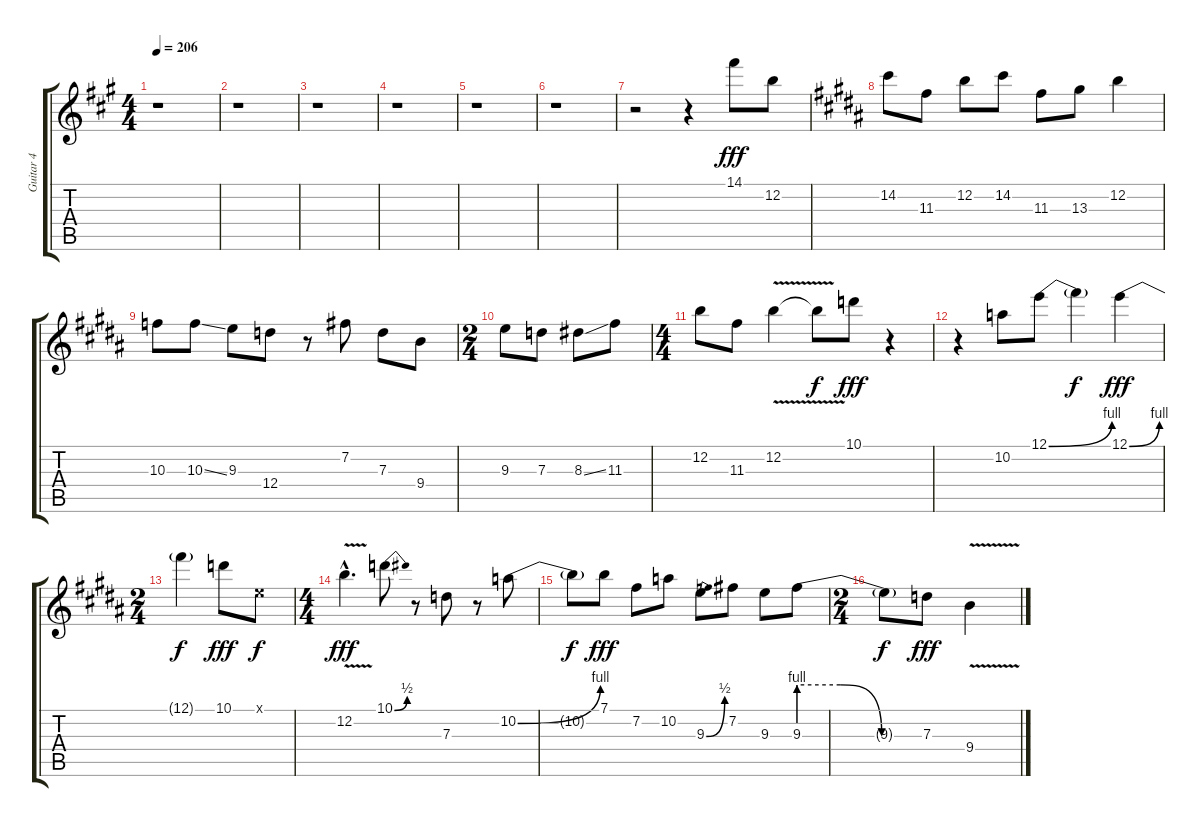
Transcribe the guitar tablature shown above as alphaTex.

\track ("Guitar 4" "Guitar 4") {instrument electricguitarjazz}
\staff {score tabs}
\tuning (E4 B3 G3 D3 A2 E2) {hide}
\ts (4 4)
\tempo 206
\clef g2
\ks a
r.1{dy fff} |
r.1 |
r.1 |
r.1 |
r.1 |
r.1 |
r.2 r.4 14.1.8 12.2.8 |
\ks b
14.2.8 11.3.8 12.2.8 14.2.8 11.3.8 13.3.8 12.2.4 |
10.3.8 10.3{ss}.8 9.3.8 12.4.8 r.8 7.2.8 7.3.8 9.4.8 |
\ts (2 4)
9.3.8 7.3.8 8.3{ss}.8 11.3.8 |
\ts (4 4)
12.2.8 11.3.8 12.2{v}.4 12.2{t}.8{dy f} 10.1.8{dy fff} r.4 |
r.4 10.2.8 12.1{be (bend 0 0 60 4)}.8 12.1{t}.4{dy f} 12.1{be (bend 0 0 60 4)}.4{dy fff} |
\ts (2 4)
12.1{t}.4{dy f} 10.1.8{dy fff} 0.1{x}.8{dy f} |
\ts (4 4)
12.2{v hac}.4{d dy fff} 10.1{be (bend 0 0 60 2)}.8 r.8 7.3.8 r.8 10.2{be (bend 0 0 60 4)}.8 |
10.2{t}.8{dy f} 7.1.8{dy fff} 7.2.8 10.2.8 9.3{be (bend 0 0 60 2)}.8 7.2.8 9.3.8 9.3{be (custom 0 4 20 4 40 0 60 0)}.8 |
\ts (2 4)
9.3{t}.8{dy f} 7.3.8{dy fff} 9.4{v}.4
